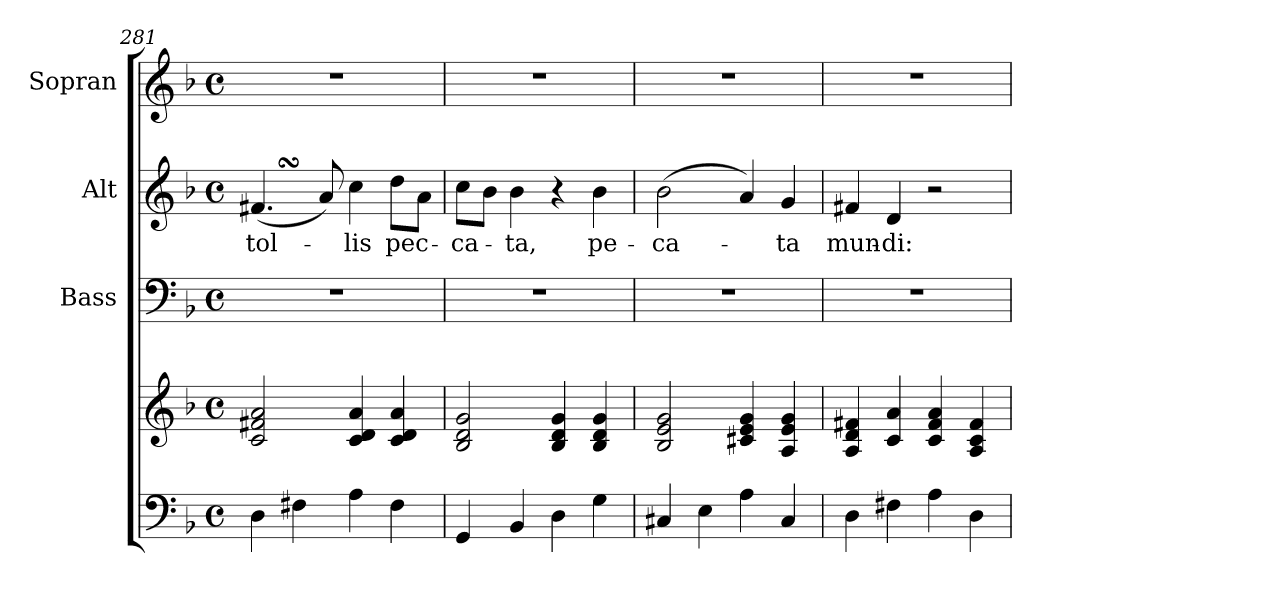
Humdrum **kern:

**kern	**kern	**kern	**kern	**text	**kern
*part4	*part4	*part3	*part2	*part2	*part1
*staff5	*staff4	*staff3	*staff2	*staff2	*staff1
*	*	*I"Bass	*I"Alt	*	*I"Sopran
*	*	*I'B.	*I'A.	*	*I'S.
*clefF4	*clefG2	*clefF4	*clefG2	*	*clefG2
*k[b-]	*k[b-]	*k[b-]	*k[b-]	*	*k[b-]
*F:	*F:	*F:	*F:	*	*F:
*M4/4	*M4/4	*M4/4	*M4/4	*	*M4/4
*met(c)	*met(c)	*met(c)	*met(c)	*	*met(c)
=281	=281	=281	=281	=281	=281
!	!	!	!	!LO:LY:b	!
4D\	2c/ 2f#X/ 2a/	1r	(<4.f#XSsS/	tol-	1r
4F#X\	.	.	.	.	.
.	.	.	8a/)	.	.
!	!	!	!	!LO:LY:b	!
4A\	4c/ 4d/ 4a/	.	4cc\	-lis	.
!	!	!	!	!LO:LY:b	!
4F#\	4c/ 4d/ 4a/	.	8dd\L	pec-	.
.	.	.	8a\J	.	.
=282	=282	=282	=282	=282	=282
!	!	!	!	!LO:LY:b	!
4GG/	2B-/ 2d/ 2g/	1r	8cc\L	-ca-	1r
.	.	.	8b-\J	.	.
!	!	!	!	!LO:LY:b	!
4BB-/	.	.	4b-\	-ta,	.
4D\	4B-/ 4d/ 4g/	.	4r	.	.
!	!	!	!	!LO:LY:b	!
4G\	4B-/ 4d/ 4g/	.	4b-\	pe-	.
!!LO:PB:g=z
=283	=283	=283	=283	=283	=283
!	!	!	!	!LO:LY:b	!
4C#X/	2B-/ 2e/ 2g/	1r	(>2b-\	-ca-	1r
4E\	.	.	.	.	.
4A\	4c#X/ 4e/ 4g/	.	4a/)	.	.
!	!	!	!	!LO:LY:b	!
4C#/	4A/ 4e/ 4g/	.	4g/	-ta	.
=284	=284	=284	=284	=284	=284
!	!	!	!	!LO:LY:b	!
4D\	4A/ 4d/ 4f#X/	1r	4f#X/	mun-	1r
!	!	!	!	!LO:LY:b	!
4F#X\	4c/ 4a/	.	4d/	-di:	.
4A\	4c/ 4f#/ 4a/	.	2r	.	.
4D\	4A/ 4c/ 4f#/	.	.	.	.
=	=	=	=	=	=
*-	*-	*-	*-	*-	*-
